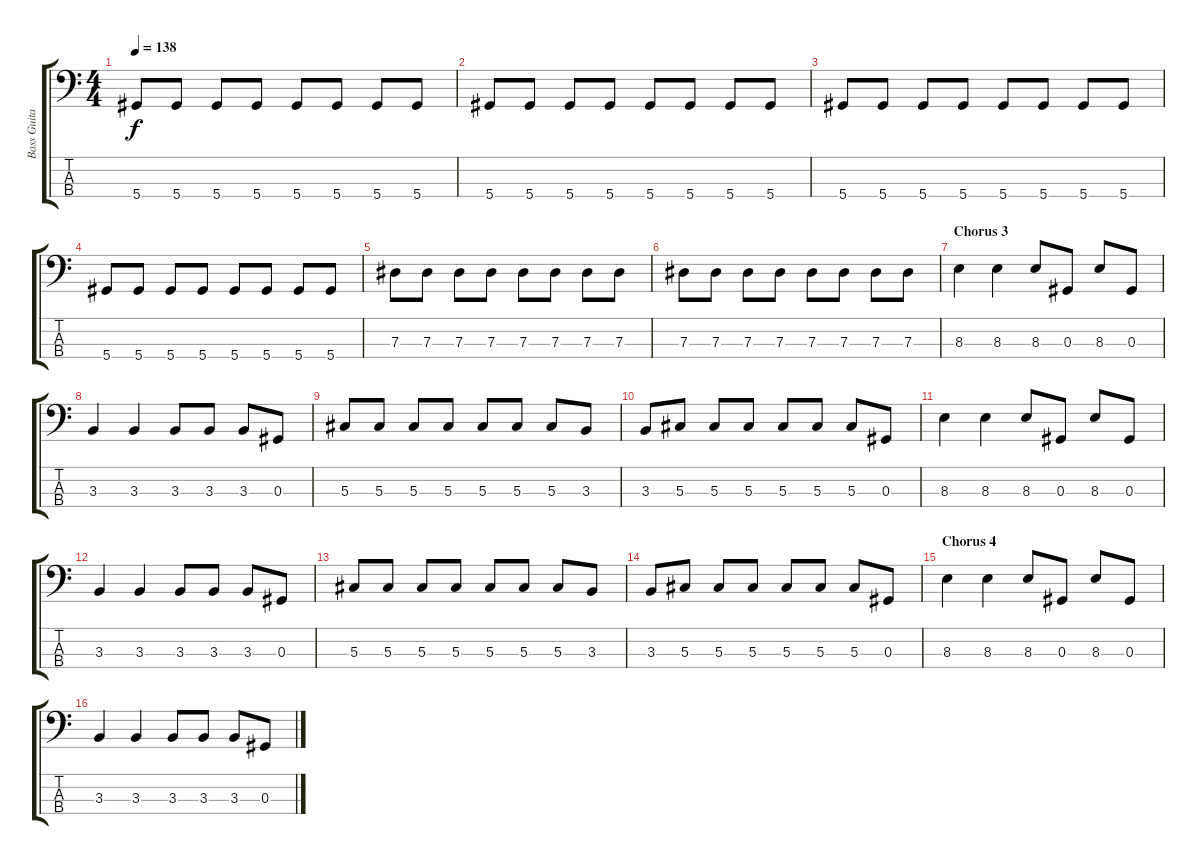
\track ("Bass Guitar" "Bass Guita") {instrument electricbasspick}
\staff {score tabs}
\tuning (Gb2 Db2 Ab1 Eb1) {hide}
\ts (4 4)
\tempo 138
\clef f4
\ks c
5.4.8{dy f} 5.4.8 5.4.8 5.4.8 5.4.8 5.4.8 5.4.8 5.4.8 |
5.4.8 5.4.8 5.4.8 5.4.8 5.4.8 5.4.8 5.4.8 5.4.8 |
5.4.8 5.4.8 5.4.8 5.4.8 5.4.8 5.4.8 5.4.8 5.4.8 |
5.4.8 5.4.8 5.4.8 5.4.8 5.4.8 5.4.8 5.4.8 5.4.8 |
7.3.8 7.3.8 7.3.8 7.3.8 7.3.8 7.3.8 7.3.8 7.3.8 |
7.3.8 7.3.8 7.3.8 7.3.8 7.3.8 7.3.8 7.3.8 7.3.8 |
\section ("" "Chorus 3")
8.3.4 8.3.4 8.3.8 0.3.8 8.3.8 0.3.8 |
3.3.4 3.3.4 3.3.8 3.3.8 3.3.8 0.3.8 |
5.3.8 5.3.8 5.3.8 5.3.8 5.3.8 5.3.8 5.3.8 3.3.8 |
3.3.8 5.3.8 5.3.8 5.3.8 5.3.8 5.3.8 5.3.8 0.3.8 |
8.3.4 8.3.4 8.3.8 0.3.8 8.3.8 0.3.8 |
3.3.4 3.3.4 3.3.8 3.3.8 3.3.8 0.3.8 |
5.3.8 5.3.8 5.3.8 5.3.8 5.3.8 5.3.8 5.3.8 3.3.8 |
3.3.8 5.3.8 5.3.8 5.3.8 5.3.8 5.3.8 5.3.8 0.3.8 |
\section ("" "Chorus 4")
8.3.4 8.3.4 8.3.8 0.3.8 8.3.8 0.3.8 |
3.3.4 3.3.4 3.3.8 3.3.8 3.3.8 0.3.8
